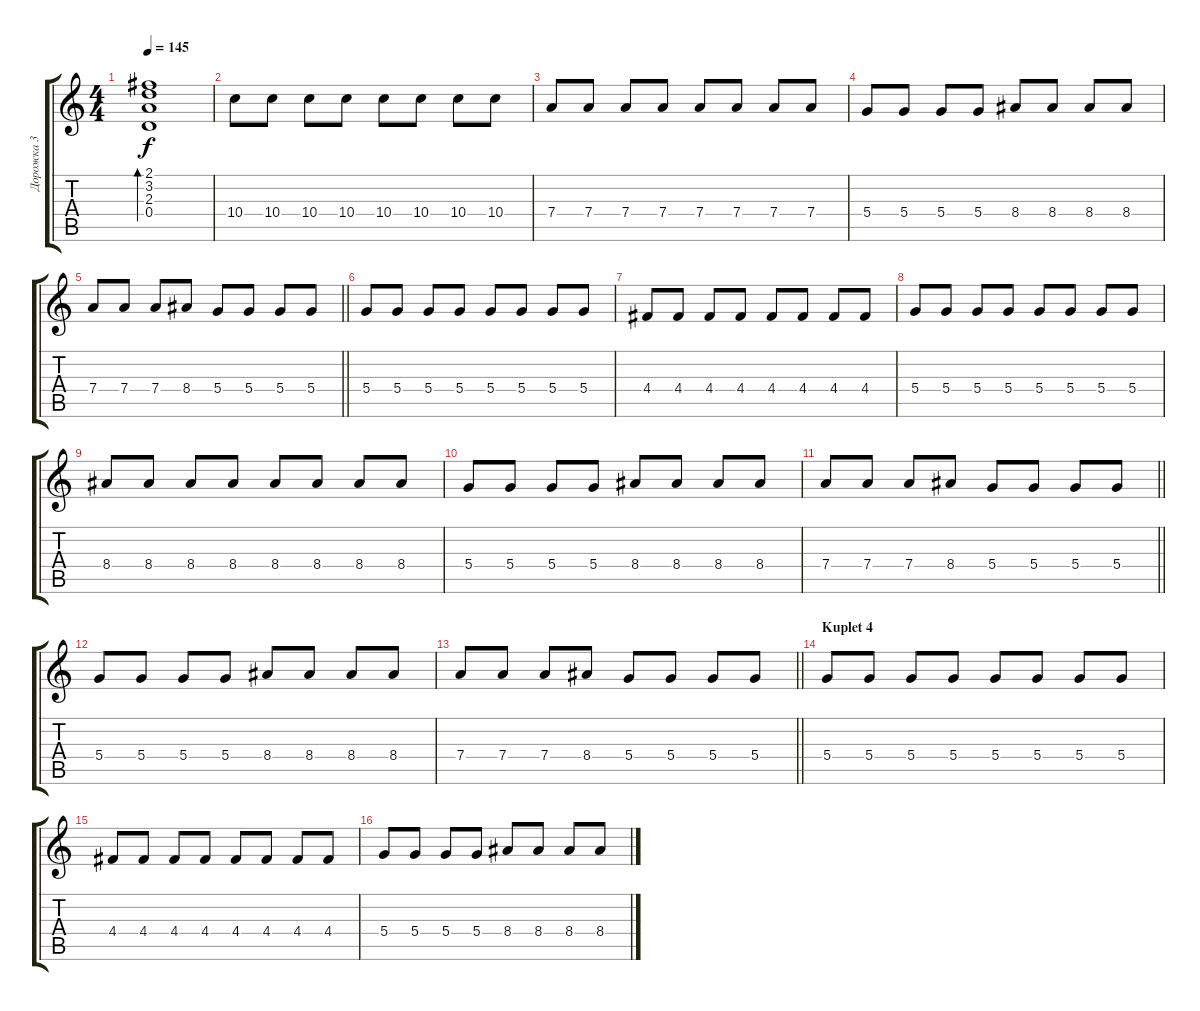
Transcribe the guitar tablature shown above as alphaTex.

\track ("Дорожка 3" "Дорожка 3") {instrument acousticguitarsteel}
\staff {score tabs}
\tuning (E4 B3 G3 D3 A2 E2) {hide}
\ts (4 4)
\tempo 145
\clef g2
\ks c
(2.1 3.2 2.3 0.4).1{bd 60 dy f} |
10.4.8 10.4.8 10.4.8 10.4.8 10.4.8 10.4.8 10.4.8 10.4.8 |
7.4.8 7.4.8 7.4.8 7.4.8 7.4.8 7.4.8 7.4.8 7.4.8 |
5.4.8 5.4.8 5.4.8 5.4.8 8.4.8 8.4.8 8.4.8 8.4.8 |
\barLineRight lightlight
7.4.8 7.4.8 7.4.8 8.4.8 5.4.8 5.4.8 5.4.8 5.4.8 |
5.4.8 5.4.8 5.4.8 5.4.8 5.4.8 5.4.8 5.4.8 5.4.8 |
4.4.8 4.4.8 4.4.8 4.4.8 4.4.8 4.4.8 4.4.8 4.4.8 |
5.4.8 5.4.8 5.4.8 5.4.8 5.4.8 5.4.8 5.4.8 5.4.8 |
8.4.8 8.4.8 8.4.8 8.4.8 8.4.8 8.4.8 8.4.8 8.4.8 |
5.4.8 5.4.8 5.4.8 5.4.8 8.4.8 8.4.8 8.4.8 8.4.8 |
\barLineRight lightlight
7.4.8 7.4.8 7.4.8 8.4.8 5.4.8 5.4.8 5.4.8 5.4.8 |
5.4.8 5.4.8 5.4.8 5.4.8 8.4.8 8.4.8 8.4.8 8.4.8 |
\barLineRight lightlight
7.4.8 7.4.8 7.4.8 8.4.8 5.4.8 5.4.8 5.4.8 5.4.8 |
\section ("" "Kuplet 4")
5.4.8 5.4.8 5.4.8 5.4.8 5.4.8 5.4.8 5.4.8 5.4.8 |
4.4.8 4.4.8 4.4.8 4.4.8 4.4.8 4.4.8 4.4.8 4.4.8 |
5.4.8 5.4.8 5.4.8 5.4.8 8.4.8 8.4.8 8.4.8 8.4.8
